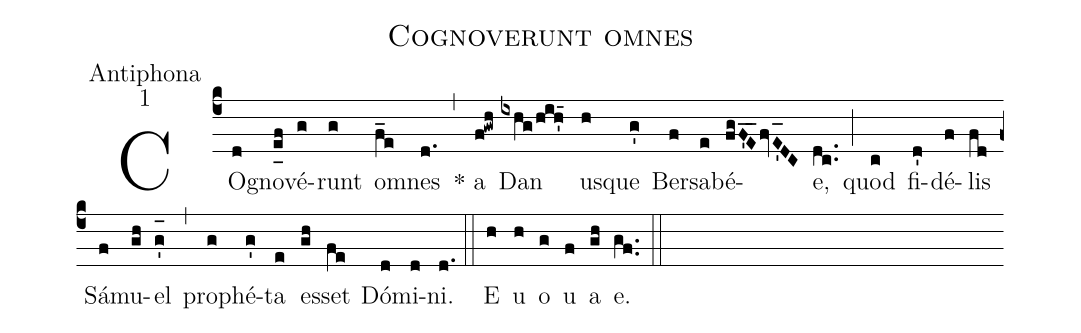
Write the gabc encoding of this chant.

name:Cognoverunt omnes;
office-part:Antiphona;
mode:1;
%%
(c4) CO(d)gno(e_[uh:l]f)vé(g)runt(g) o(f_e)mnes(d.) (,) * a(f!gwh) Dan(ixhg/hih'_15) us(h)que(g') Ber(f)sa(e)bé(fgF'E__fvE'_[oh:h]DC)e,(dc..) (;) quod(c) fi(d')dé(f)lis(fd) Sá(f)mu(gh)el(g'_[oh:h]) (,) pro(g)phé(g')ta(e) es(gh)set(fe) Dó(d)mi(d)ni.(d.) (::)<eu>E(h) u(h) o(g) u(f) a(gh) e.</eu>(gf..) (::)
